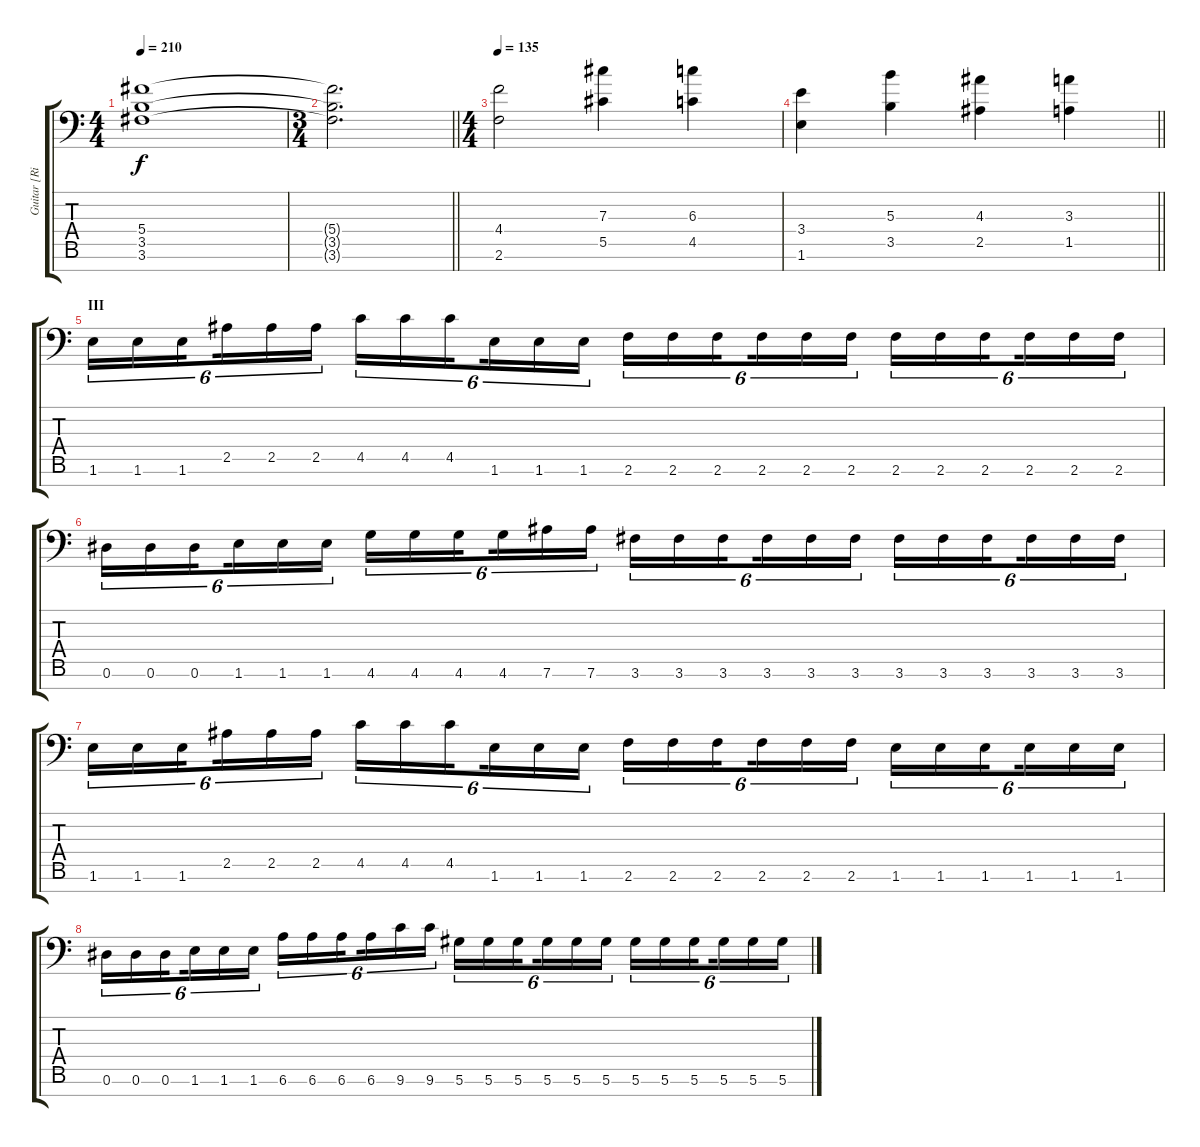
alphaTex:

\track ("Guitar [Right]" "Guitar [Ri") {instrument distortionguitar}
\staff {score tabs}
\tuning (Eb4 Bb3 Gb3 Db3 Ab2 Eb2 Bb1) {hide}
\ts (4 4)
\tempo 210
\clef f4
\ks c
(5.4 3.5 3.6).1{dy f} |
\ts (3 4)
\barLineRight lightlight
(5.4{t} 3.5{t} 3.6{t}).2{d} |
\ts (4 4)
\tempo 135
(4.4 2.6).2 (7.3 5.5).4 (6.3 4.5).4 |
\barLineRight lightlight
(3.4 1.6).4 (5.3 3.5).4 (4.3 2.5).4 (3.3 1.5).4 |
\section ("" "III")
1.6.16{tu (6 4)} 1.6.16{tu (6 4)} 1.6.16{tu (6 4) beam splitsecondary} 2.5.16{tu (6 4)} 2.5.16{tu (6 4)} 2.5.16{tu (6 4)} 4.5.16{tu (6 4)} 4.5.16{tu (6 4)} 4.5.16{tu (6 4) beam splitsecondary} 1.6.16{tu (6 4)} 1.6.16{tu (6 4)} 1.6.16{tu (6 4)} 2.6.16{tu (6 4)} 2.6.16{tu (6 4)} 2.6.16{tu (6 4) beam splitsecondary} 2.6.16{tu (6 4)} 2.6.16{tu (6 4)} 2.6.16{tu (6 4)} 2.6.16{tu (6 4)} 2.6.16{tu (6 4)} 2.6.16{tu (6 4) beam splitsecondary} 2.6.16{tu (6 4)} 2.6.16{tu (6 4)} 2.6.16{tu (6 4)} |
0.6.16{tu (6 4)} 0.6.16{tu (6 4)} 0.6.16{tu (6 4) beam splitsecondary} 1.6.16{tu (6 4)} 1.6.16{tu (6 4)} 1.6.16{tu (6 4)} 4.6.16{tu (6 4)} 4.6.16{tu (6 4)} 4.6.16{tu (6 4) beam splitsecondary} 4.6.16{tu (6 4)} 7.6.16{tu (6 4)} 7.6.16{tu (6 4)} 3.6.16{tu (6 4)} 3.6.16{tu (6 4)} 3.6.16{tu (6 4) beam splitsecondary} 3.6.16{tu (6 4)} 3.6.16{tu (6 4)} 3.6.16{tu (6 4)} 3.6.16{tu (6 4)} 3.6.16{tu (6 4)} 3.6.16{tu (6 4) beam splitsecondary} 3.6.16{tu (6 4)} 3.6.16{tu (6 4)} 3.6.16{tu (6 4)} |
1.6.16{tu (6 4)} 1.6.16{tu (6 4)} 1.6.16{tu (6 4) beam splitsecondary} 2.5.16{tu (6 4)} 2.5.16{tu (6 4)} 2.5.16{tu (6 4)} 4.5.16{tu (6 4)} 4.5.16{tu (6 4)} 4.5.16{tu (6 4) beam splitsecondary} 1.6.16{tu (6 4)} 1.6.16{tu (6 4)} 1.6.16{tu (6 4)} 2.6.16{tu (6 4)} 2.6.16{tu (6 4)} 2.6.16{tu (6 4) beam splitsecondary} 2.6.16{tu (6 4)} 2.6.16{tu (6 4)} 2.6.16{tu (6 4)} 1.6.16{tu (6 4)} 1.6.16{tu (6 4)} 1.6.16{tu (6 4) beam splitsecondary} 1.6.16{tu (6 4)} 1.6.16{tu (6 4)} 1.6.16{tu (6 4)} |
0.6.16{tu (6 4)} 0.6.16{tu (6 4)} 0.6.16{tu (6 4) beam splitsecondary} 1.6.16{tu (6 4)} 1.6.16{tu (6 4)} 1.6.16{tu (6 4)} 6.6.16{tu (6 4)} 6.6.16{tu (6 4)} 6.6.16{tu (6 4) beam splitsecondary} 6.6.16{tu (6 4)} 9.6.16{tu (6 4)} 9.6.16{tu (6 4)} 5.6.16{tu (6 4)} 5.6.16{tu (6 4)} 5.6.16{tu (6 4) beam splitsecondary} 5.6.16{tu (6 4)} 5.6.16{tu (6 4)} 5.6.16{tu (6 4)} 5.6.16{tu (6 4)} 5.6.16{tu (6 4)} 5.6.16{tu (6 4) beam splitsecondary} 5.6.16{tu (6 4)} 5.6.16{tu (6 4)} 5.6.16{tu (6 4)}
